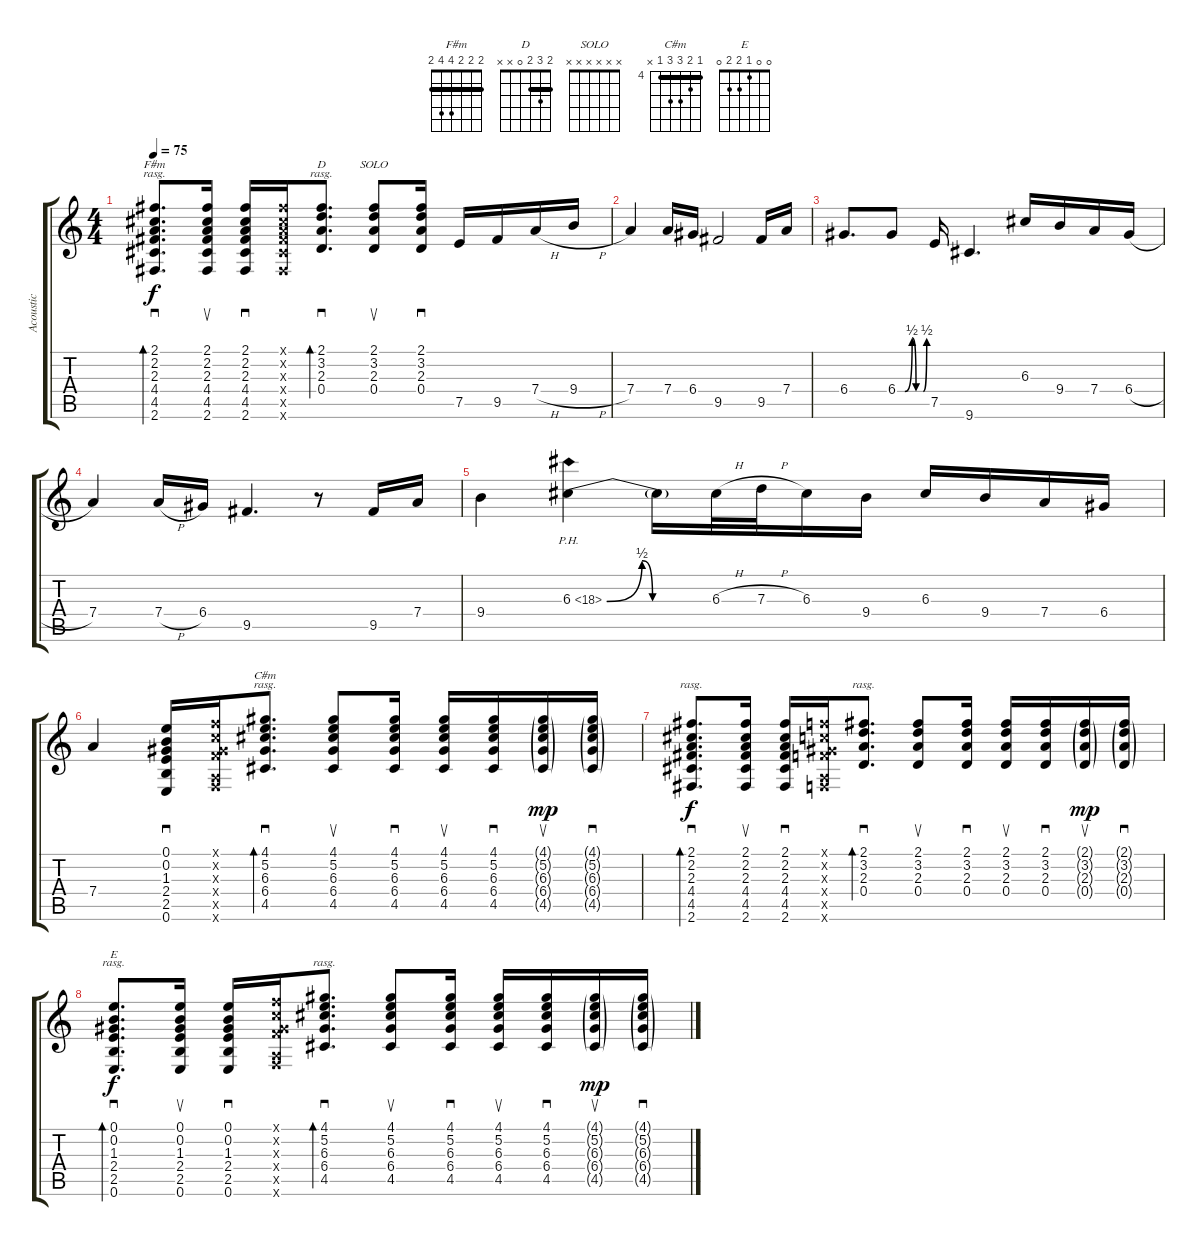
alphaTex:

\track ("Acoustic" "Acoustic") {instrument acousticguitarsteel}
\staff {score tabs}
\tuning (E4 B3 G3 D3 A2 E2) {hide}
\chord ("F#m" 2 2 2 4 4 2) {barre 2}
\chord ("D" 2 3 2 0 x x) {barre 2}
\chord ("SOLO" x x x x x x)
\chord ("C#m" 4 5 6 6 4 x) {firstfret 4 barre 4}
\chord ("E" 0 0 1 2 2 0)
\ts (4 4)
\tempo 75
\clef g2
\ks c
(2.1 2.2 2.3 4.4 4.5 2.6).8{d sd bd 60 ch "F#m" rasg ii dy f} (2.1 2.2 2.3 4.4 4.5 2.6).16{su} (2.1 2.2 2.3 4.4 4.5 2.6).16{sd} (2.1{x} 2.2{x} 2.3{x} 4.4{x} 4.5{x} 2.6{x}).16 (2.1 3.2 2.3 0.4).8{d sd bd 120 ch "D" rasg ii} (2.1 3.2 2.3 0.4).8{su ch "SOLO"} (2.1 3.2 2.3 0.4).16{sd} 7.5.16{volume 16 instrument overdrivenguitar} 9.5.16 7.4{h}.16 9.4{h}.16 |
7.4.4 7.4.16 6.4.16 9.5.2 9.5.16 7.4.16 |
6.4.8{d} 6.4{be (custom 0 0 15 0 30 2 38 0 53 0 60 2)}.8 7.5.16 9.6.4{d} 6.3.16 9.4.16 7.4.16 6.4{h}.16 |
7.4.4 7.4{h}.16 6.4.16 9.5.4{d} r.8 9.5.16 7.4.16 |
9.4.4 6.3{be (custom 0 0 20 2 26 0 30 0 45 0 60 0) ph 12}.4 6.3{t}.16 6.3{h}.32 7.3{h}.32 6.3.16 9.4.16 6.3.16 9.4.16 7.4.16 6.4.16 |
7.4.4 (0.1 0.2 1.3 2.4 2.5 0.6).16{sd volume 3 instrument acousticguitarsteel} (1.1{x} 1.2{x} 1.3{x} 3.4{x} 0.5{x} 1.6{x}).16 (4.1 5.2 6.3 6.4 4.5).8{d sd bd 30 ch "C#m" rasg ii} (4.1 5.2 6.3 6.4 4.5).8{su} (4.1 5.2 6.3 6.4 4.5).16{sd} (4.1 5.2 6.3 6.4 4.5).16{su} (4.1 5.2 6.3 6.4 4.5).16{sd} (4.1{g} 5.2{g} 6.3{g} 6.4{g} 4.5{g}).16{su dy mp} (4.1{g} 5.2{g} 6.3{g} 6.4{g} 4.5{g}).16{sd} |
(2.1 2.2 2.3 4.4 4.5 2.6).8{d sd bd 30 rasg ii dy f} (2.1 2.2 2.3 4.4 4.5 2.6).16{su} (2.1 2.2 2.3 4.4 4.5 2.6).16{sd} (1.1{x} 1.2{x} 1.3{x} 3.4{x} 0.5{x} 1.6{x}).16 (2.1 3.2 2.3 0.4).8{d sd bd 60 rasg ii} (2.1 3.2 2.3 0.4).8{su} (2.1 3.2 2.3 0.4).16{sd} (2.1 3.2 2.3 0.4).16{su} (2.1 3.2 2.3 0.4).16{sd} (2.1{g} 3.2{g} 2.3{g} 0.4{g}).16{su dy mp} (2.1{g} 3.2{g} 2.3{g} 0.4{g}).16{sd} |
(0.1 0.2 1.3 2.4 2.5 0.6).8{d sd bd 60 ch "E" rasg ii dy f} (0.1 0.2 1.3 2.4 2.5 0.6).16{su} (0.1 0.2 1.3 2.4 2.5 0.6).16{sd} (1.1{x} 1.2{x} 1.3{x} 3.4{x} 0.5{x} 1.6{x}).16 (4.1 5.2 6.3 6.4 4.5).8{d sd bd 30 rasg ii} (4.1 5.2 6.3 6.4 4.5).8{su} (4.1 5.2 6.3 6.4 4.5).16{sd} (4.1 5.2 6.3 6.4 4.5).16{su} (4.1 5.2 6.3 6.4 4.5).16{sd} (4.1{g} 5.2{g} 6.3{g} 6.4{g} 4.5{g}).16{su dy mp} (4.1{g} 5.2{g} 6.3{g} 6.4{g} 4.5{g}).16{sd}
